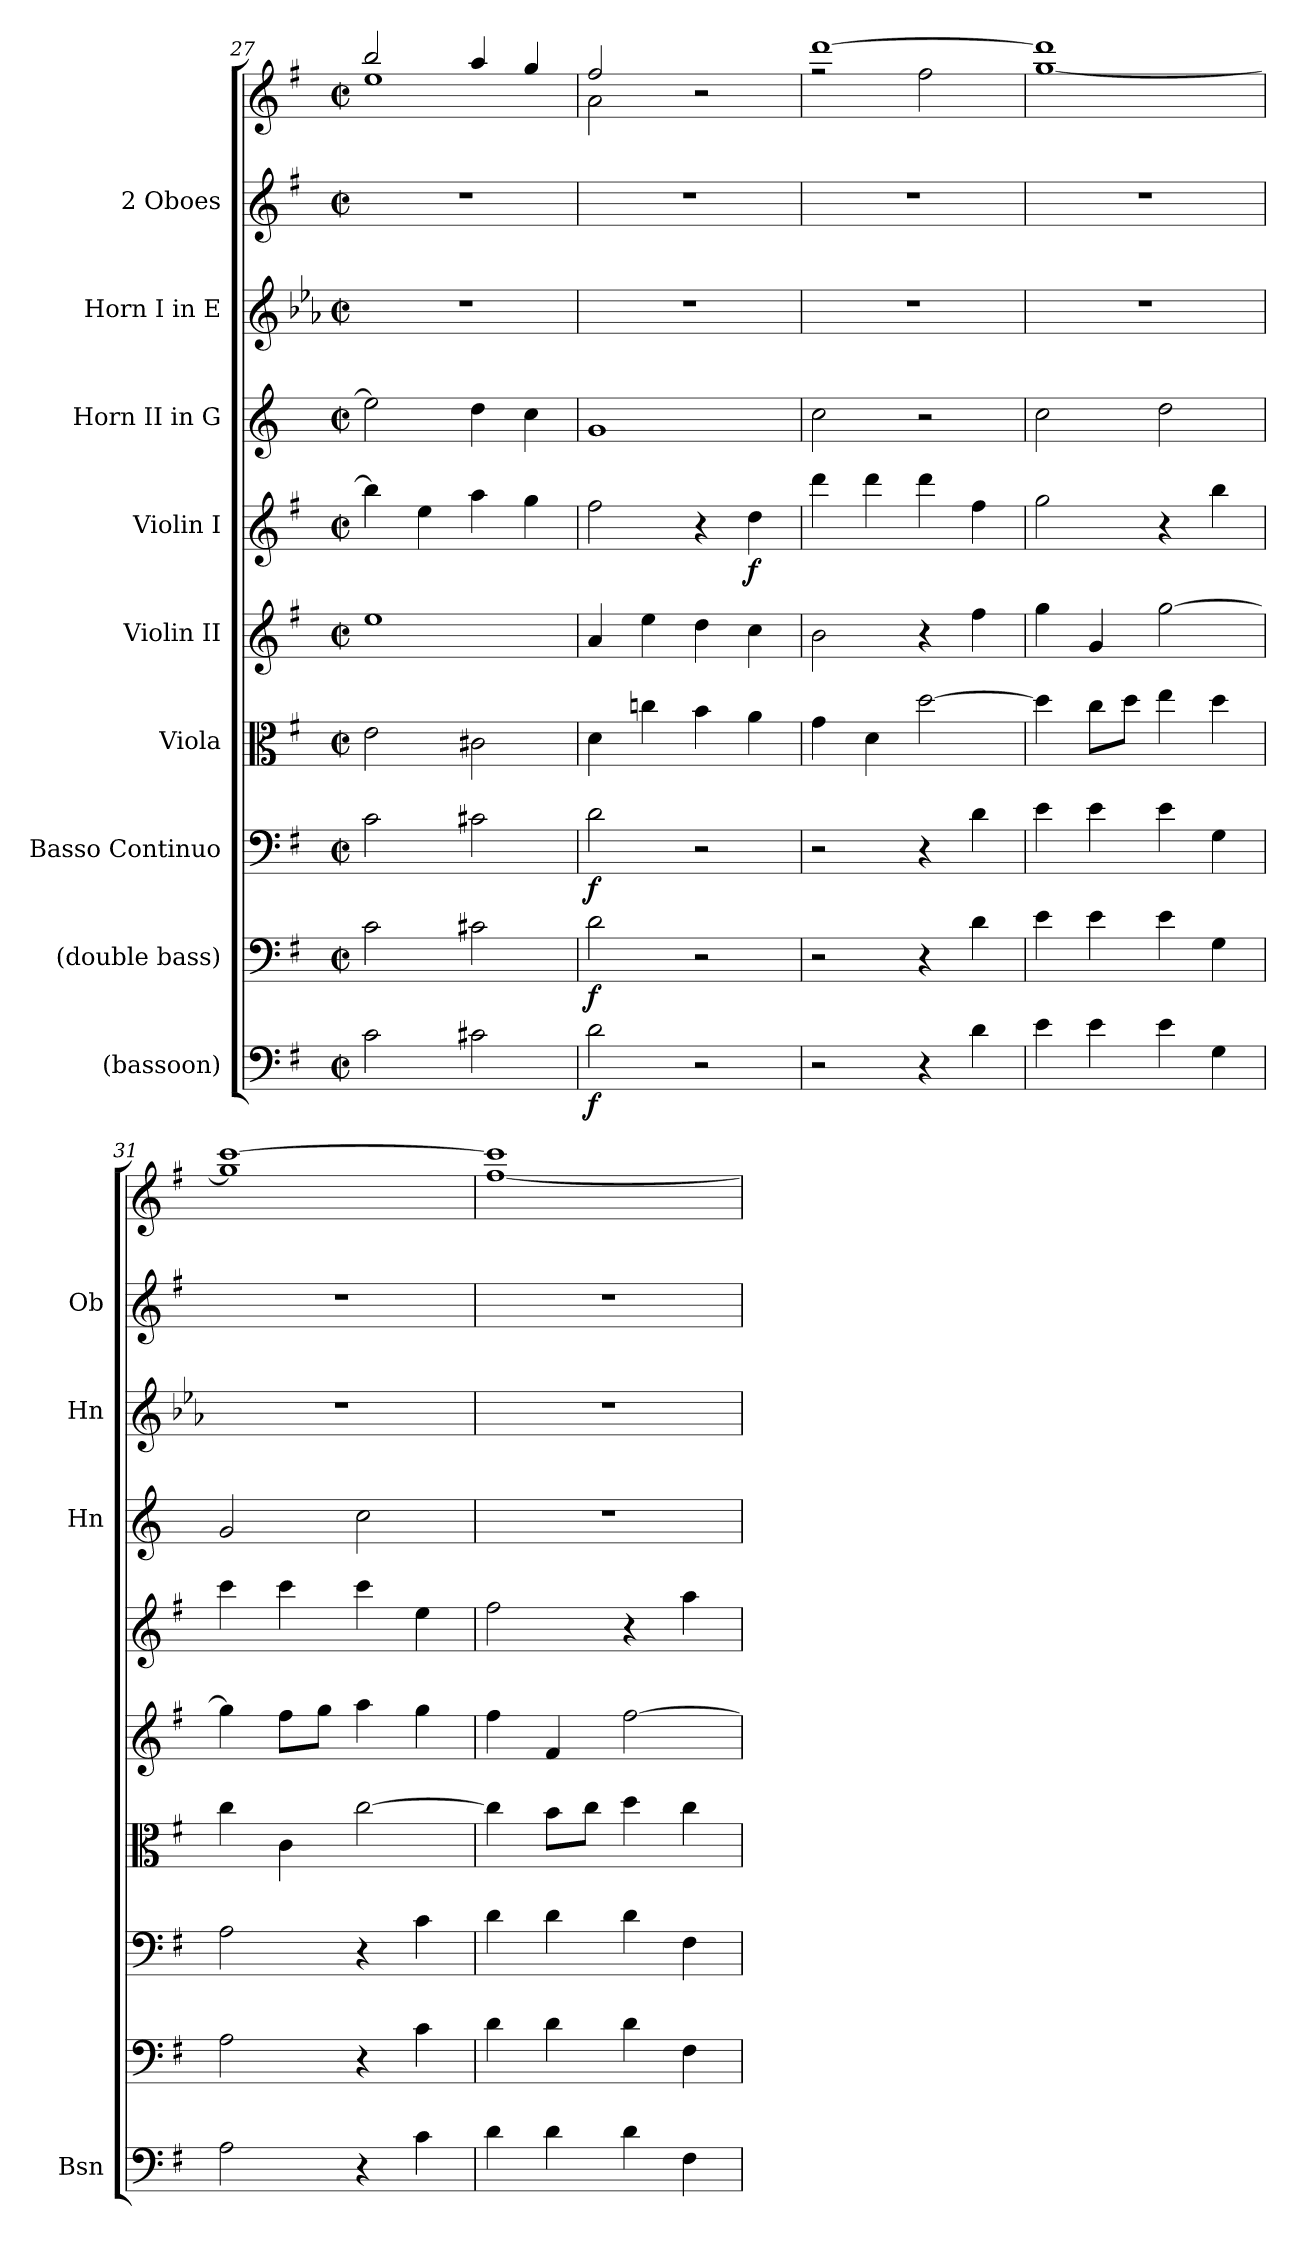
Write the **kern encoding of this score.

**kern	**dynam	**kern	**dynam	**kern	**dynam	**kern	**kern	**kern	**dynam	**kern	**kern	**kern	**kern
*part9	*part9	*part8	*part8	*part7	*part7	*part6	*part5	*part4	*part4	*part3	*part2	*part1	*part1
*staff10	*staff10	*staff9	*staff9	*staff8	*staff8	*staff7	*staff6	*staff5	*staff5	*staff4	*staff3	*staff2	*staff1
*I"(bassoon)	*	*I"(double bass)	*	*I"Basso Continuo	*	*I"Viola	*I"Violin II	*I"Violin I	*	*I"Horn II in G	*I"Horn I in E	*I"2 Oboes	*
*I'Bsn	*	*	*	*	*	*	*	*	*	*I'Hn	*I'Hn	*I'Ob	*
*clefF4	*	*clefF4	*	*clefF4	*	*clefC3	*clefG2	*clefG2	*	*clefG2	*clefG2	*clefG2	*clefG2
*	*	*ITrd7c12	*	*	*	*	*	*	*	*ITrd3c5	*ITrd5c8	*	*
*k[f#]	*	*k[f#]	*	*k[f#]	*	*k[f#]	*k[f#]	*k[f#]	*	*k[f#]	*k[f#]	*k[f#]	*k[f#]
*M2/2	*	*M2/2	*	*M2/2	*	*M2/2	*M2/2	*M2/2	*	*M2/2	*M2/2	*M2/2	*M2/2
*met(c|)	*	*met(c|)	*	*met(c|)	*	*met(c|)	*met(c|)	*met(c|)	*	*met(c|)	*met(c|)	*met(c|)	*met(c|)
=27	=27	=27	=27	=27	=27	=27	=27	=27	=27	=27	=27	=27	=27
*	*	*	*	*	*	*	*	*	*	*	*	*	*^
2c\	.	2C\	.	2c\	.	2e\	1ee	4bb\]	.	2b\]	1r	1r	2bb/	1ee
.	.	.	.	.	.	.	.	4ee\	.	.	.	.	.	.
2c#X\	.	2C#X\	.	2c#X\	.	2c#X\	.	4aa\	.	4a\	.	.	4aa/	.
.	.	.	.	.	.	.	.	4gg\	.	4g\	.	.	4gg/	.
=28	=28	=28	=28	=28	=28	=28	=28	=28	=28	=28	=28	=28	=28	=28
!	!LO:DY:b	!	!LO:DY:b	!	!LO:DY:b	!	!	!	!	!	!	!	!	!
2d\	f	2D\	f	2d\	f	4d\	4a/	2ff#\	.	1d	1r	1r	2ff#/	2a\
.	.	.	.	.	.	4ccn\	4ee\	.	.	.	.	.	.	.
2r	.	2r	.	2r	.	4b\	4dd\	4r	.	.	.	.	2r	2ryy
!	!	!	!	!	!	!	!	!	!LO:DY:b	!	!	!	!	!
.	.	.	.	.	.	4a\	4cc\	4dd\	f	.	.	.	.	.
!!LO:LB:g=z	!!
=29	=29	=29	=29	=29	=29	=29	=29	=29	=29	=29	=29	=29	=29	=29
2r	.	2r	.	2r	.	4g\	2b\	4ddd\	.	2g\	1r	1r	[1ddd	2rff
.	.	.	.	.	.	4d\	.	4ddd\	.	.	.	.	.	.
4r	.	4r	.	4r	.	[2dd\	4r	4ddd\	.	2r	.	.	.	2ff#\
4d\	.	4D\	.	4d\	.	.	4ff#\	4ff#\	.	.	.	.	.	.
=30	=30	=30	=30	=30	=30	=30	=30	=30	=30	=30	=30	=30	=30	=30
4e\	.	4E\	.	4e\	.	4dd\]	4gg\	2gg\	.	2g\	1r	1r	1ddd]	[1gg
4e\	.	4E\	.	4e\	.	8cc\L	4g/	.	.	.	.	.	.	.
.	.	.	.	.	.	8dd\J	.	.	.	.	.	.	.	.
4e\	.	4E\	.	4e\	.	4ee\	[2gg\	4r	.	2a\	.	.	.	.
4G\	.	4GG\	.	4G\	.	4dd\	.	4bb\	.	.	.	.	.	.
=31	=31	=31	=31	=31	=31	=31	=31	=31	=31	=31	=31	=31	=31	=31
2A\	.	2AA\	.	2A\	.	4cc\	4gg\]	4ccc\	.	2d/	1r	1r	[1ccc	1gg]
.	.	.	.	.	.	4c\	8ff#\L	4ccc\	.	.	.	.	.	.
.	.	.	.	.	.	.	8gg\J	.	.	.	.	.	.	.
4r	.	4r	.	4r	.	[2cc\	4aa\	4ccc\	.	2g\	.	.	.	.
4c\	.	4C\	.	4c\	.	.	4gg\	4ee\	.	.	.	.	.	.
=32	=32	=32	=32	=32	=32	=32	=32	=32	=32	=32	=32	=32	=32	=32
4d\	.	4D\	.	4d\	.	4cc\]	4ff#\	2ff#\	.	1r	1r	1r	1ccc]	[1ff#
4d\	.	4D\	.	4d\	.	8b\L	4f#/	.	.	.	.	.	.	.
.	.	.	.	.	.	8cc\J	.	.	.	.	.	.	.	.
4d\	.	4D\	.	4d\	.	4dd\	[2ff#\	4r	.	.	.	.	.	.
4F#\	.	4FF#\	.	4F#\	.	4cc\	.	4aa\	.	.	.	.	.	.
*	*	*	*	*	*	*	*	*	*	*	*	*	*v	*v
=	=	=	=	=	=	=	=	=	=	=	=	=	=
*-	*-	*-	*-	*-	*-	*-	*-	*-	*-	*-	*-	*-	*-
